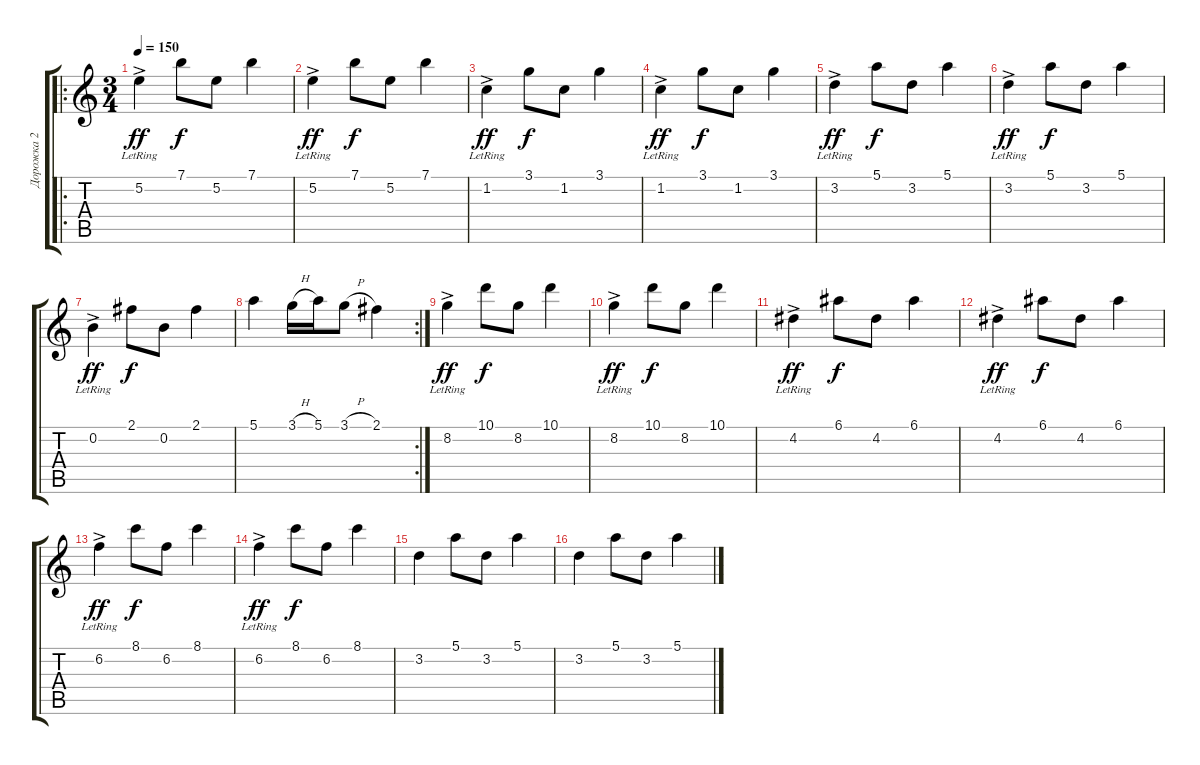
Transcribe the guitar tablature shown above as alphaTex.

\track ("Дорожка 2" "Дорожка 2") {instrument acousticguitarsteel}
\staff {score tabs}
\tuning (E4 B3 G3 D3 A2 E2) {hide}
\ro
\ts (3 4)
\tempo 150
\clef g2
\ks c
5.2{ac lr}.4{dy ff} 7.1.8{dy f} 5.2.8 7.1.4 |
5.2{ac lr}.4{dy ff} 7.1.8{dy f} 5.2.8 7.1.4 |
1.2{ac lr}.4{dy ff} 3.1.8{dy f} 1.2.8 3.1.4 |
1.2{ac lr}.4{dy ff} 3.1.8{dy f} 1.2.8 3.1.4 |
3.2{ac lr}.4{dy ff} 5.1.8{dy f} 3.2.8 5.1.4 |
3.2{ac lr}.4{dy ff} 5.1.8{dy f} 3.2.8 5.1.4 |
0.2{ac lr}.4{dy ff} 2.1.8{dy f} 0.2.8 2.1.4 |
\rc 2
5.1.4 3.1{h}.16 5.1.16 3.1{h}.8 2.1.4 |
8.2{ac lr}.4{dy ff} 10.1.8{dy f} 8.2.8 10.1.4 |
8.2{ac lr}.4{dy ff} 10.1.8{dy f} 8.2.8 10.1.4 |
4.2{ac lr}.4{dy ff} 6.1.8{dy f} 4.2.8 6.1.4 |
4.2{ac lr}.4{dy ff} 6.1.8{dy f} 4.2.8 6.1.4 |
6.2{ac lr}.4{dy ff} 8.1.8{dy f} 6.2.8 8.1.4 |
6.2{ac lr}.4{dy ff} 8.1.8{dy f} 6.2.8 8.1.4 |
3.2.4 5.1.8 3.2.8 5.1.4 |
3.2.4 5.1.8 3.2.8 5.1.4
